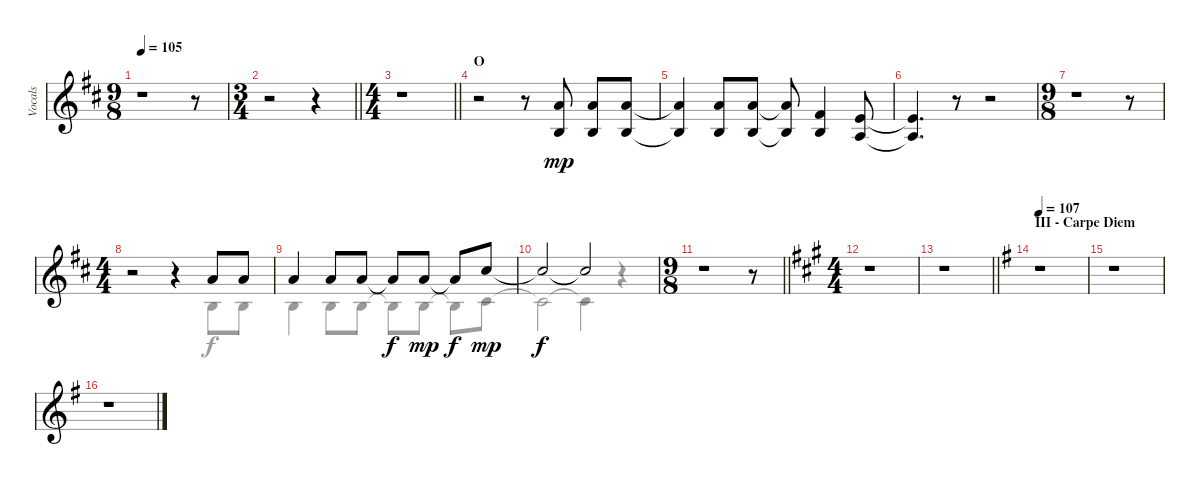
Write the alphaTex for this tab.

\track ("Vocals" "Vocals") {instrument baritonesax}
\staff {score}
\tuning (E4 B3 G3 D3 A2 E2) {hide}
\voice
\ts (9 8)
\tempo 105
\clef g2
\ks bminor
r.1{dy f} r.8 |
\ts (3 4)
\barLineRight lightlight
r.2 r.4 |
\ts (4 4)
\barLineRight lightlight
r.1 |
\section ("" "O")
r.2 r.8 (5.1 4.3).8{dy mp} (5.1 4.3).8 (5.1 4.3).8 |
(5.1{t} 4.3{t}).4 (5.1 4.3).8 (5.1 4.3).8 (5.1{t} 4.3{t}).8 (2.1 4.3).4 (0.1 2.3).8 |
(0.1{t} 2.3{t}).4{d} r.8 r.2 |
\ts (9 8)
r.1 r.8 |
\ts (4 4)
r.2 r.4 5.1.8 5.1.8 |
5.1.4 5.1.8 5.1.8 5.1{t}.8{dy f} 5.1.8{dy mp} 5.1{t}.8{dy f} 9.1.8{dy mp} |
9.1{t}.2{dy f} 9.1{t}.2 |
\ts (9 8)
\barLineRight lightlight
r.1 r.8 |
\ts (4 4)
\ks f#minor
r.1 |
\barLineRight lightlight
r.1 |
\section ("" "III - Carpe Diem")
\tempo 107
\ks eminor
r.1 |
r.1 |
r.1
\voice
\clef g2
\ottava regular
\simile none
\ks bminor
|
\barLineRight lightlight
|
\barLineRight lightlight
|
|
|
|
|
r.2 r.4 4.3.8 4.3.8 |
4.3.4 4.3.8 4.3.8 4.3{t}.8 4.3.8 4.3{t}.8 6.3.8 |
6.3{t}.2{dy f} 6.3{t}.4 r.4 |
\barLineRight lightlight
|
\ks f#minor
|
\barLineRight lightlight
|
\ks eminor
|
|
